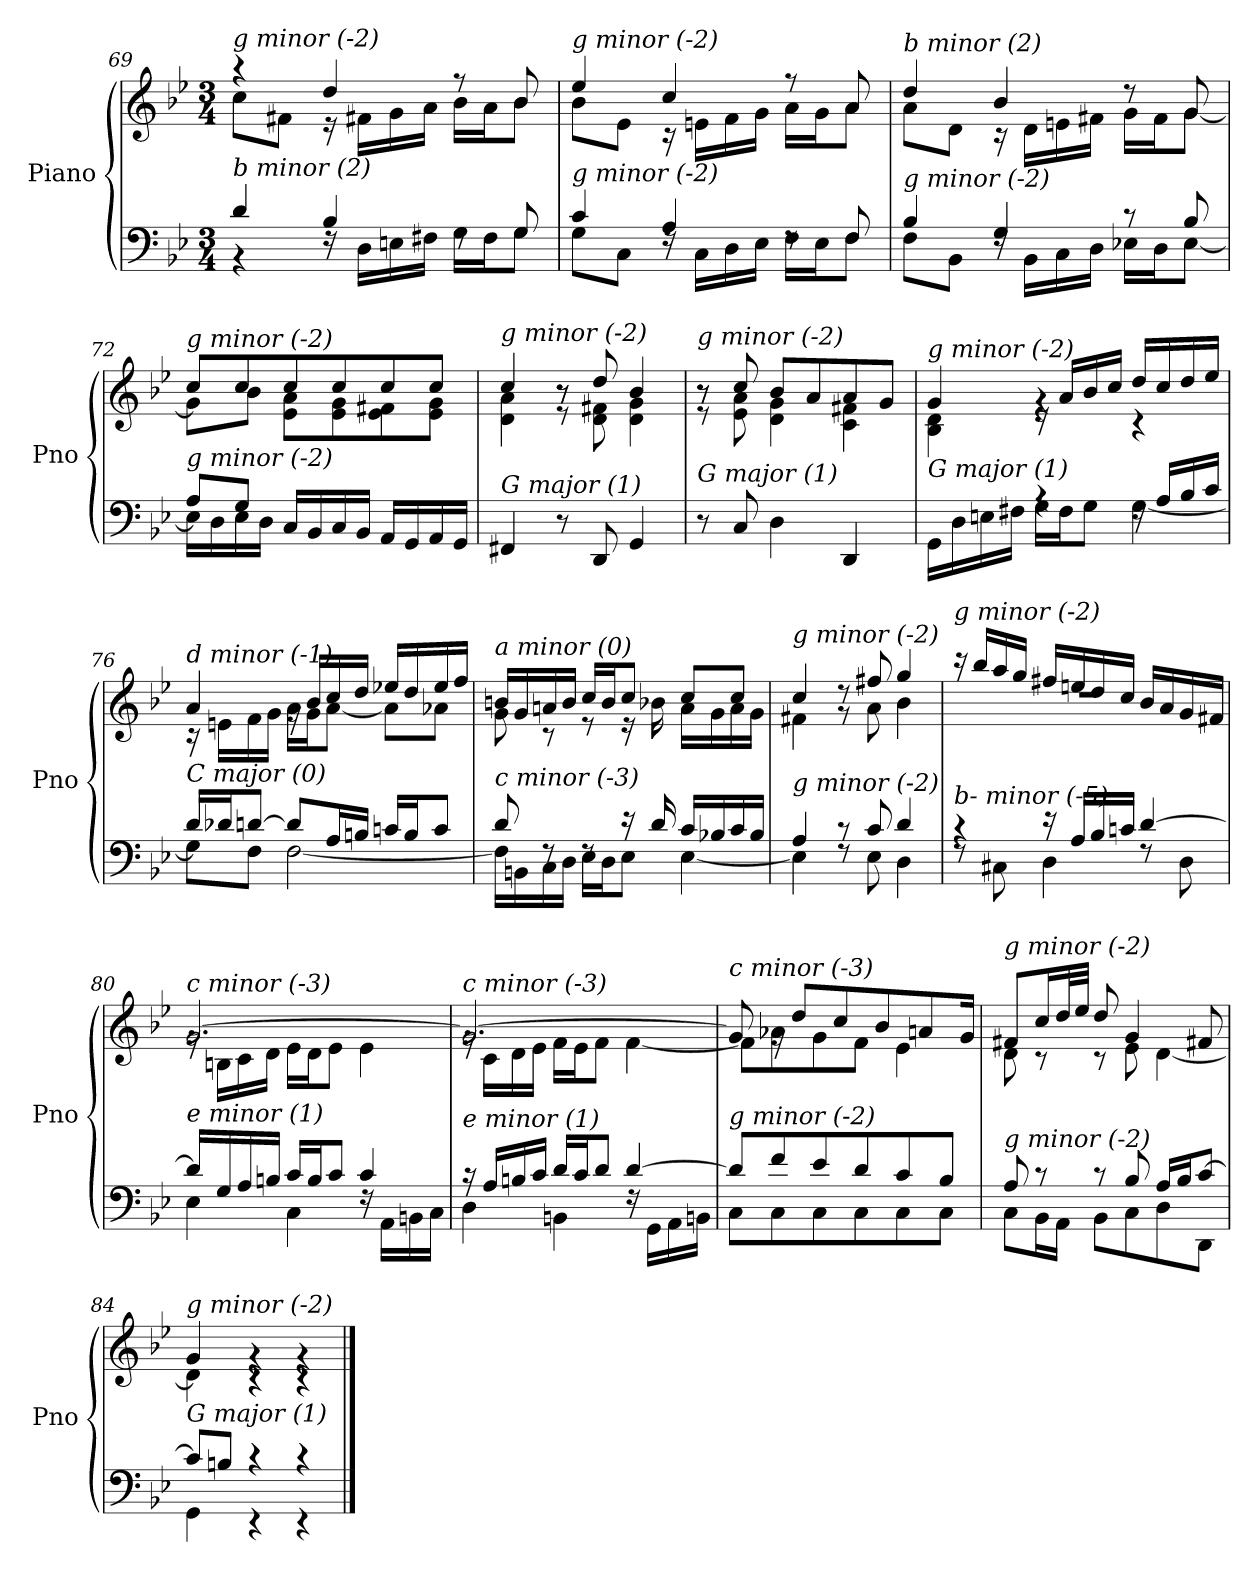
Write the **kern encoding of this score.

**kern	**kern
*part1	*part1
*staff2	*staff1
*I"Piano	*
*I'Pno	*
*clefF4	*clefG2
*k[b-e-]	*k[b-e-]
*M3/4	*M3/4
=69	=69
*^	*^
!	!	!LO:TX:i:t=g minor (-2)	!
!LO:TX:i:t=b minor (2)	!	!	!
4d/	4r	4r	8cc\L
.	.	.	8f#X\J
4B-/	16rF	4dd/	16r
.	16D\LL	.	16f#X\LL
.	16En\	.	16g\
.	16F#X\JJ	.	16a\JJ
8rF	16G\LL	8r	16b-\LL
.	16F#\J	.	16a\J
8G/	8G\J	8b-/	8b-\J
=70	=70	=70	=70
!	!	!LO:TX:i:t=g minor (-2)	!
!LO:TX:i:t=g minor (-2)	!	!	!
4c/	8G\L	4ee-/	8b-\L
.	8C\J	.	8e-\J
4A/	16rF	4cc/	16r
.	16C\LL	.	16en\LL
.	16D\	.	16f\
.	16E-\JJ	.	16g\JJ
8rF	16F\LL	8r	16a\LL
.	16E-\J	.	16g\J
8F/	8F\J	8a/	8a\J
!!LO:LB:g=z	!!
=71	=71	=71	=71
!	!	!LO:TX:i:t=b minor (2)	!
!LO:TX:i:t=g minor (-2)	!	!	!
4B-/	8F\L	4dd/	8a\L
.	8BB-\J	.	8d\J
4G/	16rF	4b-/	16r
.	16BB-\LL	.	16d\LL
.	16C\	.	16en\
.	16D\JJ	.	16f#X\JJ
8r	16E-X\LL	8r	16g\LL
.	16D\J	.	16f#\J
8B-/	[8E-\J	8g/	[8g\J
=72	=72	=72	=72
*	*	*	*^
!	!	!LO:TX:i:t=g minor (-2)	!	!
!LO:TX:i:t=g minor (-2)	!	!	!	!
8A/L	16E-\LL]	8cc/L	8g\L]	4ryy
.	16D\	.	.	.
8G/J	16E-\	8cc/	8b-\J	.
.	16D\JJ	.	.	.
16C/LL	2ryy	8cc/	8e-\ 8a\L	2ryy
16BB-/	.	.	.	.
16C/	.	8cc/	8e-\ 8g\	.
16BB-/JJ	.	.	.	.
16AA/LL	.	8cc/	8e-\ 8f#X\	.
16GG/	.	.	.	.
16AA/	.	8cc/J	8e-\ 8g\J	.
16GG/JJ	.	.	.	.
=73	=73	=73	=73	=73
!	!	!LO:TX:i:t=g minor (-2)	!	!
!LO:TX:i:t=G major (1)	!	!	!	!
4ryy	4FF#X/	4cc/	4d\ 4a\	4ryy
8ryy	8r	8r	8r	8re
4.ryy	8DD/	8dd/	8d\ 8f#X\	4.ryy
.	4GG/	4b-/	4d\ 4g\	.
=74	=74	=74	=74	=74
!	!	!LO:TX:i:t=g minor (-2)	!	!
!LO:TX:i:t=G major (1)	!	!	!	!
8ryy	8r	8r	8r	8re
2ryy	8C/	8cc/	8e-\ 8a\	2ryy
.	4D\	8b-/L	4d\ 4g\	.
.	.	8a/	.	.
.	4DD/	8a/	4c\ 4f#X\	.
8ryy	.	8g/J	.	8ryy
!!LO:PB:g=z	!!	!!
=75	=75	=75	=75	=75
!	!	!LO:TX:i:t=g minor (-2)	!	!
!LO:TX:i:t=G major (1)	!	!	!	!
16GG\LL	4ryy	4g/	4B-\ 4d\	4ryy
16D\	.	.	.	.
16En\	.	.	.	.
16F#X\JJ	.	.	.	.
4rA	16G\LL	16re	4rg	2ryy
.	16F#\J	16a/LL	.	.
.	8G\J	16b-/	.	.
.	.	16cc/JJ	.	.
16rF	[4G\	16dd/LL	4r	.
16A/LL	.	16cc/	.	.
16B-/	.	16dd/	.	.
16c/JJ	.	16ee-/JJ	.	.
*	*	*	*v	*v
=76	=76	=76	=76
!	!	!LO:TX:i:t=d minor (-1)	!
!LO:TX:i:t=C major (0)	!	!	!
16d/LL	8G\L]	4a/	16r
16d-Xi/J	.	.	16en\LL
[8d/J	8F\J	.	16f\
.	.	.	16g\JJ
8d/L]	[2F\	16rg	16a\LL
.	.	16b-/LL	16g\J
16A/L	.	16cc/	[8a\J
16Bn/JJ	.	16dd/JJ	.
16cn/LL	.	16ee-X/LL	8a\L]
16B/J	.	16dd/	.
8c/J	.	16ee-/	8a-X\J
.	.	16ff/JJ	.
=77	=77	=77	=77
!	!	!LO:TX:i:t=a minor (0)	!
!LO:TX:i:t=c minor (-3)	!	!	!
8d/	16F\LL]	16bn/LL	8g\
.	16BBn\	16g/	.
8rF	16C\	16an/	8r
.	16D\JJ	16b/JJ	.
8rF	16E-\LL	16cc/LL	8r
.	16D\J	16b/J	.
16r	8E-\J	8cc/J	16r
16d/	.	.	16b-X\
16c/LL	[4E-\	8cc/L	16a\LL
16B-X/	.	.	16g\
16c/	.	8cc/J	16a\
16B-/JJ	.	.	16g\JJ
!!LO:LB:g=z	!!
=78	=78	=78	=78
!	!	!LO:TX:i:t=g minor (-2)	!
!LO:TX:i:t=g minor (-2)	!	!	!
4A/	4E-\]	4cc/	4f#X\
8r	8rF	8rg	8rdd
8c/	8E-\	8ff#X/	8a\
4d/	4D\	4gg/	4b-\
=79	=79	=79	=79
!	!	!LO:TX:i:t=g minor (-2)	!
!LO:TX:i:t=b- minor (-5)	!	!	!
4r	8rF	16r	2.rdd
.	.	16bb-/LL	.
.	8C#Xj\	16aa/	.
.	.	16gg/JJ	.
16r	4D\	16ff#X/LL	.
16A/LL	.	16een/	.
16B-/	.	16dd/	.
16cn/JJ	.	16cc/JJ	.
[4d/	8rF	16b-/LL	.
.	.	16a/	.
.	8D\	16g/	.
.	.	16f#X/JJ	.
=80	=80	=80	=80
!	!	!LO:TX:i:t=c minor (-3)	!
!LO:TX:i:t=e minor (1)	!	!	!
16d/LL]	4E-\	[2.g/	16rg
16G/	.	.	16Bn\LL
16A/	.	.	16c\
16Bn/JJ	.	.	16d\JJ
16c/LL	4C\	.	16e-\LL
16B/J	.	.	16d\J
8c/J	.	.	8e-\J
4c/	16rF	.	4e-\
.	16AA\LL	.	.
.	16BBn\	.	.
.	16C\JJ	.	.
!!LO:LB:g=z	!!
=81	=81	=81	=81
!	!	!LO:TX:i:t=c minor (-3)	!
!LO:TX:i:t=e minor (1)	!	!	!
16r	4D\	2.g/_	16rg
16A/LL	.	.	16c\LL
16Bn/	.	.	16d\
16c/JJ	.	.	16e-\JJ
16d/LL	4BBn\	.	16f\LL
16c/J	.	.	16e-\J
8d/J	.	.	8f\J
[4d/	16rF	.	[4f\
.	16GG\LL	.	.
.	16AA\	.	.
.	16BBn\JJ	.	.
=82	=82	=82	=82
!	!	!LO:TX:i:t=c minor (-3)	!
!LO:TX:i:t=g minor (-2)	!	!	!
8d/L]	8C\L	8g/]	8f\L]
8f/	8C\	16rg	8a-X\
.	.	8dd/L	.
8e-/	8C\	.	8g\
.	.	8cc/	.
8d/	8C\	.	8f\J
.	.	8b-/	.
8c/	8C\	.	4e-\
.	.	8an/	.
8B-/J	8C\J	.	.
.	.	16g/Jk	.
=83	=83	=83	=83
!	!	!LO:TX:i:t=g minor (-2)	!
!LO:TX:i:t=g minor (-2)	!	!	!
8A/	8C\L	8f#X/L	8d\
8r	16BB-\L	16cc/L	8r
.	16AA\JJ	32dd/L	.
.	.	32ee-/JJJ	.
8r	8BB-\L	8dd/	8r
8B-/	8C\	4g/	8e-\
16A/LL	8D\	.	[4d\
16B-/J	.	.	.
[8c/J	8DD\J	8f#X/	.
=84	=84	=84	=84
!	!	!LO:TX:i:t=g minor (-2)	!
!LO:TX:i:t=G major (1)	!	!	!
8c/L]	4GG\	4g/	4d\]
8Bn/J	.	.	.
4r	4r	4rg	4r
4r	4r	4rg	4r
*v	*v	*	*
*	*v	*v
==	==
*-	*-
